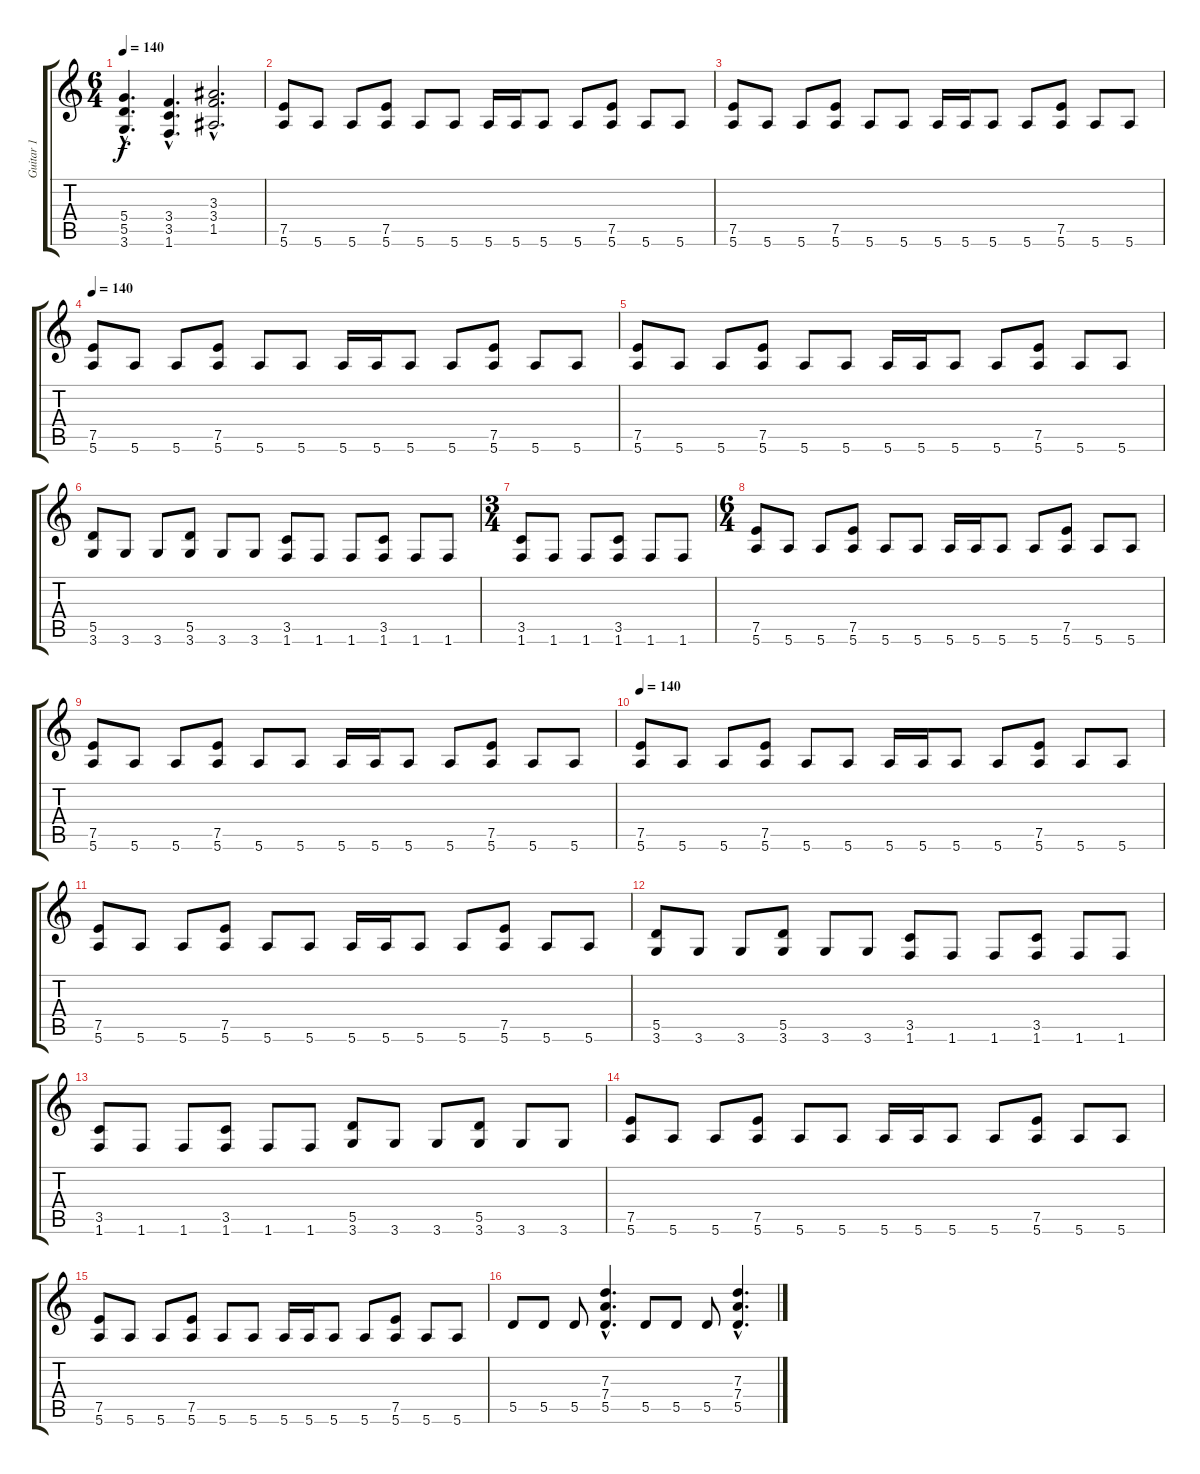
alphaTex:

\track ("Guitar 1" "Guitar 1") {instrument distortionguitar}
\staff {score tabs}
\tuning (E4 B3 G3 D3 A2 E2) {hide}
\ts (6 4)
\tempo 140
\clef g2
\ks c
(5.4{hac} 5.5{hac} 3.6{hac}).4{d dy f} (3.4{hac} 3.5{hac} 1.6{hac}).4{d} (3.3{hac} 3.4{hac} 1.5{hac}).2{d} |
(7.5 5.6).8{volume 16} 5.6.8 5.6.8 (7.5 5.6).8 5.6.8 5.6.8 5.6.16 5.6.16 5.6.8 5.6.8 (7.5 5.6).8 5.6.8 5.6.8 |
(7.5 5.6).8 5.6.8 5.6.8 (7.5 5.6).8 5.6.8 5.6.8 5.6.16 5.6.16 5.6.8 5.6.8 (7.5 5.6).8 5.6.8 5.6.8 |
\tempo 140
(7.5 5.6).8{volume 16} 5.6.8 5.6.8 (7.5 5.6).8 5.6.8 5.6.8 5.6.16 5.6.16 5.6.8 5.6.8 (7.5 5.6).8 5.6.8 5.6.8 |
(7.5 5.6).8 5.6.8 5.6.8 (7.5 5.6).8 5.6.8 5.6.8 5.6.16 5.6.16 5.6.8 5.6.8 (7.5 5.6).8 5.6.8 5.6.8 |
(5.5 3.6).8 3.6.8 3.6.8 (5.5 3.6).8 3.6.8 3.6.8 (3.5 1.6).8 1.6.8 1.6.8 (3.5 1.6).8 1.6.8 1.6.8 |
\ts (3 4)
(3.5 1.6).8 1.6.8 1.6.8 (3.5 1.6).8 1.6.8 1.6.8 |
\ts (6 4)
(7.5 5.6).8 5.6.8 5.6.8 (7.5 5.6).8 5.6.8 5.6.8 5.6.16 5.6.16 5.6.8 5.6.8 (7.5 5.6).8 5.6.8 5.6.8 |
(7.5 5.6).8 5.6.8 5.6.8 (7.5 5.6).8 5.6.8 5.6.8 5.6.16 5.6.16 5.6.8 5.6.8 (7.5 5.6).8 5.6.8 5.6.8 |
\tempo 140
(7.5 5.6).8{volume 16} 5.6.8 5.6.8 (7.5 5.6).8 5.6.8 5.6.8 5.6.16 5.6.16 5.6.8 5.6.8 (7.5 5.6).8 5.6.8 5.6.8 |
(7.5 5.6).8 5.6.8 5.6.8 (7.5 5.6).8 5.6.8 5.6.8 5.6.16 5.6.16 5.6.8 5.6.8 (7.5 5.6).8 5.6.8 5.6.8 |
(5.5 3.6).8 3.6.8 3.6.8 (5.5 3.6).8 3.6.8 3.6.8 (3.5 1.6).8 1.6.8 1.6.8 (3.5 1.6).8 1.6.8 1.6.8 |
(3.5 1.6).8 1.6.8 1.6.8 (3.5 1.6).8 1.6.8 1.6.8 (5.5 3.6).8 3.6.8 3.6.8 (5.5 3.6).8 3.6.8 3.6.8 |
(7.5 5.6).8 5.6.8 5.6.8 (7.5 5.6).8 5.6.8 5.6.8 5.6.16 5.6.16 5.6.8 5.6.8 (7.5 5.6).8 5.6.8 5.6.8 |
(7.5 5.6).8 5.6.8 5.6.8 (7.5 5.6).8 5.6.8 5.6.8 5.6.16 5.6.16 5.6.8 5.6.8 (7.5 5.6).8 5.6.8 5.6.8 |
5.5.8 5.5.8 5.5.8 (7.3{hac} 7.4{hac} 5.5{hac}).4{d} 5.5.8 5.5.8 5.5.8 (7.3{hac} 7.4{hac} 5.5{hac}).4{d}
